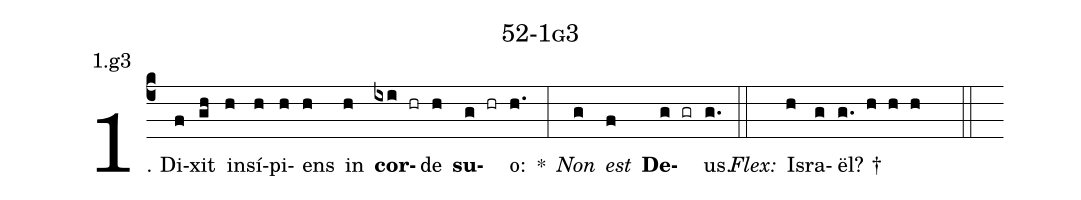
name: 52-1g3;
annotation: 1.g3;
%%
(c4)1. Di(f)xit(gh) in(h)sí(h)pi(h)ens(h) in(h) <b>cor</b>(ixi hr)de(h) <b>su</b>(g hr)o:(h.) *(:) <i>Non</i>(g) <i>est</i>(f) <b>De</b>(g gr)us.(g.) (::)
<i>Flex:</i>()  Is(h)ra(g)ël? †(g. h h h  ::)
